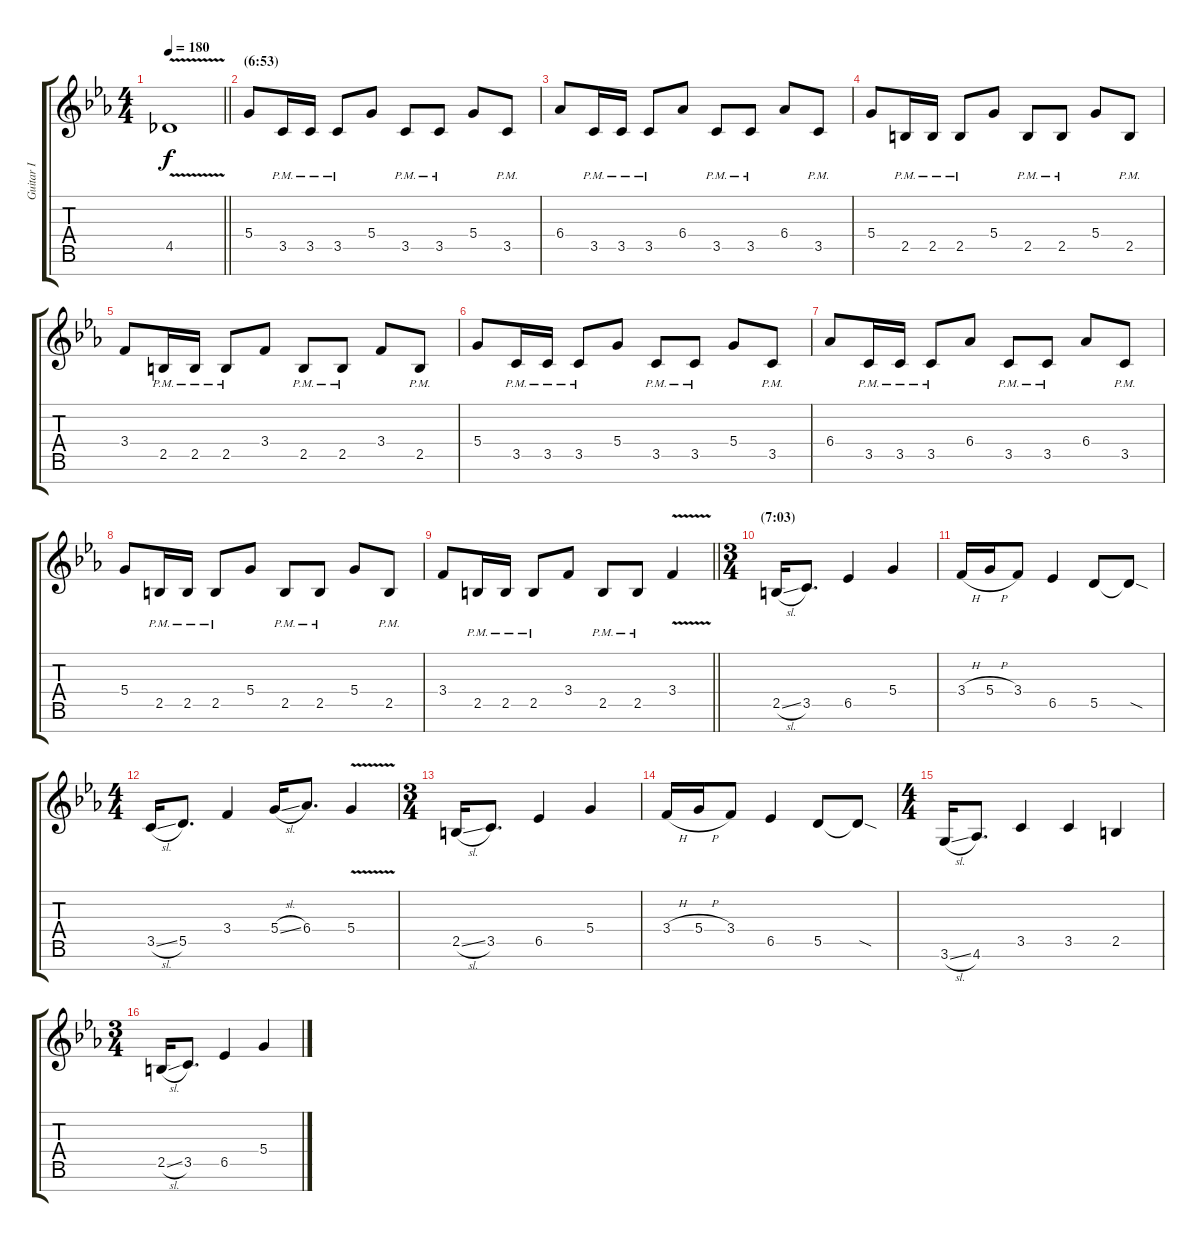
\track ("Guitar I" "Guitar I") {instrument distortionguitar}
\staff {score tabs}
\tuning (E4 B3 G3 D3 A2 E2 B1) {hide}
\ts (4 4)
\tempo 180
\clef g2
\barLineRight lightlight
\ks cminor
4.5{v}.1{dy f} |
\section ("" "(6:53)")
5.4.8 3.5{pm}.16 3.5{pm}.16 3.5{pm}.8 5.4.8 3.5{pm}.8 3.5{pm}.8 5.4.8 3.5{pm}.8 |
6.4.8 3.5{pm}.16 3.5{pm}.16 3.5{pm}.8 6.4.8 3.5{pm}.8 3.5{pm}.8 6.4.8 3.5{pm}.8 |
5.4.8 2.5{pm}.16 2.5{pm}.16 2.5{pm}.8 5.4.8 2.5{pm}.8 2.5{pm}.8 5.4.8 2.5{pm}.8 |
3.4.8 2.5{pm}.16 2.5{pm}.16 2.5{pm}.8 3.4.8 2.5{pm}.8 2.5{pm}.8 3.4.8 2.5{pm}.8 |
5.4.8 3.5{pm}.16 3.5{pm}.16 3.5{pm}.8 5.4.8 3.5{pm}.8 3.5{pm}.8 5.4.8 3.5{pm}.8 |
6.4.8 3.5{pm}.16 3.5{pm}.16 3.5{pm}.8 6.4.8 3.5{pm}.8 3.5{pm}.8 6.4.8 3.5{pm}.8 |
5.4.8 2.5{pm}.16 2.5{pm}.16 2.5{pm}.8 5.4.8 2.5{pm}.8 2.5{pm}.8 5.4.8 2.5{pm}.8 |
\barLineRight lightlight
3.4.8 2.5{pm}.16 2.5{pm}.16 2.5{pm}.8 3.4.8 2.5{pm}.8 2.5{pm}.8 3.4{v}.4 |
\ts (3 4)
\section ("" "(7:03)")
2.5{sl}.16 3.5.8{d} 6.5.4 5.4.4 |
3.4{h}.16 5.4{h}.16 3.4.8 6.5.4 5.5.8 5.5{sod t}.8 |
\ts (4 4)
3.5{sl}.16 5.5.8{d} 3.4.4 5.4{sl}.16 6.4.8{d} 5.4{v}.4 |
\ts (3 4)
2.5{sl}.16 3.5.8{d} 6.5.4 5.4.4 |
3.4{h}.16 5.4{h}.16 3.4.8 6.5.4 5.5.8 5.5{sod t}.8 |
\ts (4 4)
3.6{sl}.16 4.6.8{d} 3.5.4 3.5.4 2.5.4 |
\ts (3 4)
2.5{sl}.16 3.5.8{d} 6.5.4 5.4.4
